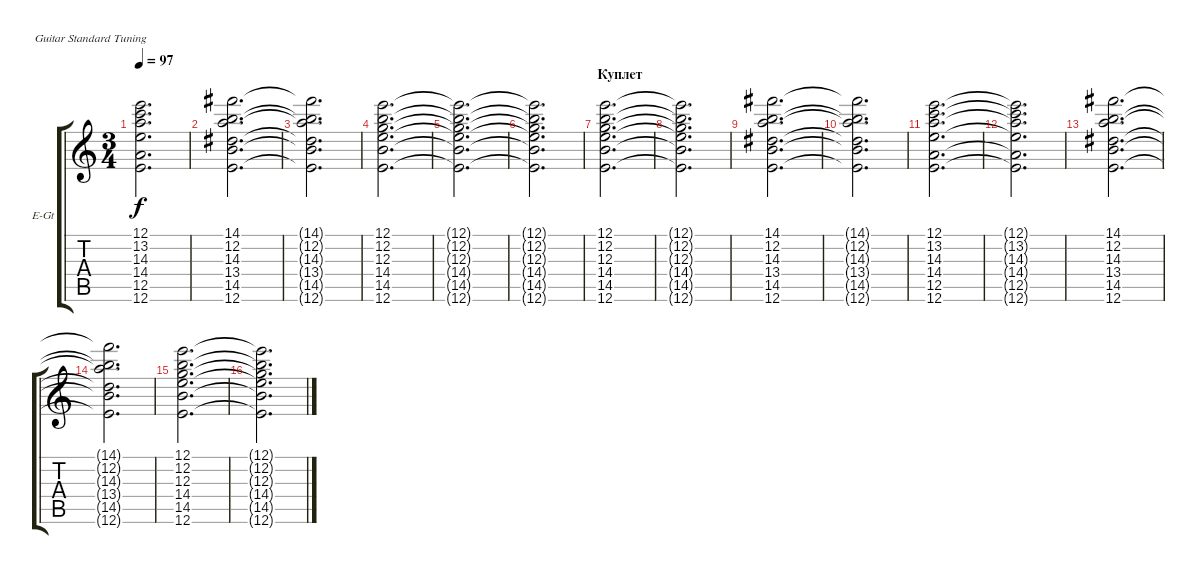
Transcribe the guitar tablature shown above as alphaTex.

\defaultSystemsLayout 4
\bracketExtendMode groupsimilarinstruments
\firstSystemTrackNameOrientation horizontal
\otherSystemsTrackNameOrientation horizontal
\track ("Electric Guitar" "E-Gt") {instrument electricguitarclean}
\staff {score tabs}
\tuning (E4 B3 G3 D3 A2 E2)
\ts (3 4)
\tempo 97
\clef g2
\scale
0.333333
\ks c
(12.1{t} 13.2{t} 14.3{t} 14.4{t} 12.5{t} 12.6{t}).2{d dy f} |
\scale
0.333333 (14.1 12.2 14.3 13.4 14.5 12.6).2{d} |
\scale
0.333333 (14.1{t} 12.2{t} 14.3{t} 13.4{t} 14.5{t} 12.6{t}).2{d} |
\scale
0.333333 (12.1 12.2 12.3 14.4 14.5 12.6).2{d} |
\scale
0.333333 (12.1{t} 12.2{t} 12.3{t} 14.4{t} 14.5{t} 12.6{t}).2{d} |
\scale
0.333333 (12.1{t} 12.2{t} 12.3{t} 14.4{t} 14.5{t} 12.6{t}).2{d} |
\section ("" "Куплет")
\scale
0.333333 (12.1 12.2 12.3 14.4 14.5 12.6).2{d} |
\scale
0.333333 (12.1{t} 12.2{t} 12.3{t} 14.4{t} 14.5{t} 12.6{t}).2{d} |
\scale
0.333333 (14.1 12.2 14.3 13.4 14.5 12.6).2{d} |
\scale
0.333333 (14.1{t} 12.2{t} 14.3{t} 13.4{t} 14.5{t} 12.6{t}).2{d} |
\scale
0.333333 (12.1 13.2 14.3 14.4 12.5 12.6).2{d} |
\scale
0.333333 (12.1{t} 13.2{t} 14.3{t} 14.4{t} 12.5{t} 12.6{t}).2{d} |
\scale
0.333333 (14.1 12.2 14.3 13.4 14.5 12.6).2{d} |
\scale
0.333333 (14.1{t} 12.2{t} 14.3{t} 13.4{t} 14.5{t} 12.6{t}).2{d} |
\scale
0.333333 (12.1 12.2 12.3 14.4 14.5 12.6).2{d} |
\scale
0.333333 (12.1{t} 12.2{t} 12.3{t} 14.4{t} 14.5{t} 12.6{t}).2{d}
